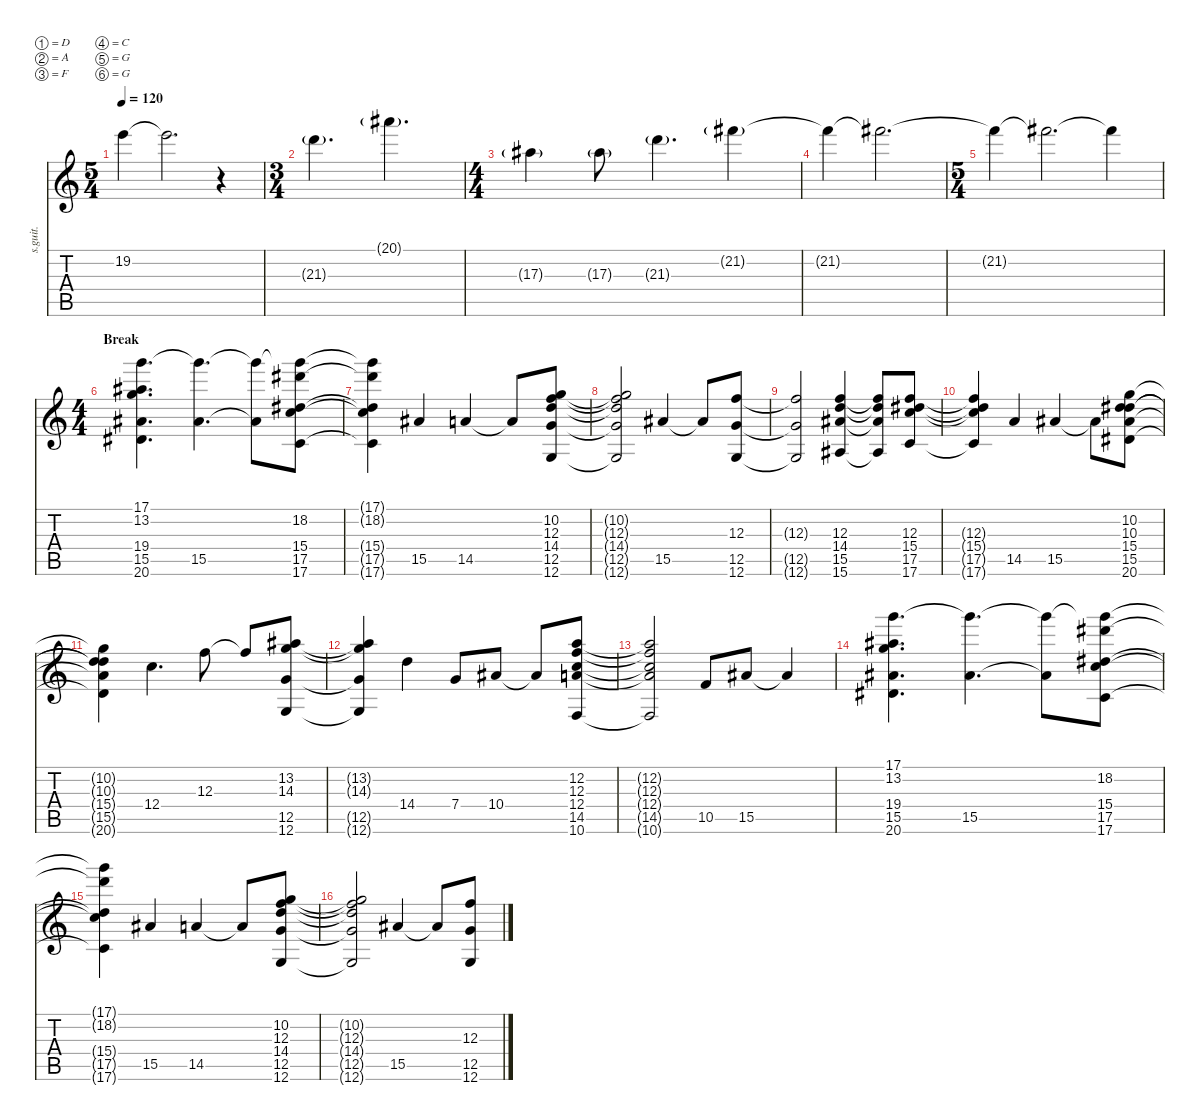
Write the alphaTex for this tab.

\defaultSystemsLayout 4
\hideDynamics
\bracketExtendMode nobrackets
\track ("FX 2" "s.guit.") {instrument stringensemble1}
\staff {score tabs}
\tuning (D4 A3 F3 C3 G2 G1)
\displaytranspose 12
\ts (5 4)
\beaming (8 2 2 2 2)
\tempo 120
\clef g2
\ks c
19.2{t}.4{lyrics (0 "") lyrics (1 "") lyrics (2 "") lyrics (3 "") lyrics (4 "") dy f} 19.2{t}.2{d lyrics (0 "") lyrics (1 "") lyrics (2 "") lyrics (3 "") lyrics (4 "")} r.4 |
\ts (3 4)
\beaming (8 2 2 2 2)
21.3{g}.4{d lyrics (0 "") lyrics (1 "") lyrics (2 "") lyrics (3 "") lyrics (4 "")} 20.1{g acc #}.4{d lyrics (0 "") lyrics (1 "") lyrics (2 "") lyrics (3 "") lyrics (4 "")} |
\ts (4 4)
\beaming (8 2 2 2 2)
17.3{g acc #}.4{lyrics (0 "") lyrics (1 "") lyrics (2 "") lyrics (3 "") lyrics (4 "")} 17.3{g acc #}.8{lyrics (0 "") lyrics (1 "") lyrics (2 "") lyrics (3 "") lyrics (4 "")} 21.3{g}.4{d lyrics (0 "") lyrics (1 "") lyrics (2 "") lyrics (3 "") lyrics (4 "")} 21.2{g acc #}.4{lyrics (0 "") lyrics (1 "") lyrics (2 "") lyrics (3 "") lyrics (4 "")} |
21.2{t acc #}.4{lyrics (0 "") lyrics (1 "") lyrics (2 "") lyrics (3 "") lyrics (4 "") dy mf} 21.2{t acc #}.2{d lyrics (0 "") lyrics (1 "") lyrics (2 "") lyrics (3 "") lyrics (4 "") dy f} |
\ts (5 4)
\beaming (8 2 2 2 2)
21.2{t acc #}.4{lyrics (0 "") lyrics (1 "") lyrics (2 "") lyrics (3 "") lyrics (4 "")} 21.2{t acc #}.2{d lyrics (0 "") lyrics (1 "") lyrics (2 "") lyrics (3 "") lyrics (4 "")} 21.2{t acc #}.4{lyrics (0 "") lyrics (1 "") lyrics (2 "") lyrics (3 "") lyrics (4 "")} |
\ts (4 4)
\beaming (8 2 2 2 2)
\section ("" "Break")
(17.1 13.2{acc #} 19.4 15.5{acc #} 20.6{acc #}).4{d lyrics (0 "") lyrics (1 "") lyrics (2 "") lyrics (3 "") lyrics (4 "")} (17.1{t} 15.5{acc #}).4{d lyrics (0 "") lyrics (1 "") lyrics (2 "") lyrics (3 "") lyrics (4 "")} (17.1{t} 15.5{t acc #}).8{lyrics (0 "") lyrics (1 "") lyrics (2 "") lyrics (3 "") lyrics (4 "")} (17.1{t} 18.2{acc #} 15.4{acc #} 17.5 17.6).8{lyrics (0 "") lyrics (1 "") lyrics (2 "") lyrics (3 "") lyrics (4 "")} |
(17.1{t} 18.2{t acc #} 15.4{t acc #} 17.5{t} 17.6{t}).4{lyrics (0 "") lyrics (1 "") lyrics (2 "") lyrics (3 "") lyrics (4 "")} 15.5{acc #}.4{lyrics (0 "") lyrics (1 "") lyrics (2 "") lyrics (3 "") lyrics (4 "")} 14.5.4{lyrics (0 "") lyrics (1 "") lyrics (2 "") lyrics (3 "") lyrics (4 "")} 14.5{t}.8{lyrics (0 "") lyrics (1 "") lyrics (2 "") lyrics (3 "") lyrics (4 "")} (10.2 12.3 14.4 12.5 12.6).8{lyrics (0 "") lyrics (1 "") lyrics (2 "") lyrics (3 "") lyrics (4 "")} |
(10.2{t} 12.3{t} 14.4{t} 12.5{t} 12.6{t}).2{lyrics (0 "") lyrics (1 "") lyrics (2 "") lyrics (3 "") lyrics (4 "")} 15.5{acc #}.4{lyrics (0 "") lyrics (1 "") lyrics (2 "") lyrics (3 "") lyrics (4 "")} 15.5{t acc #}.8{lyrics (0 "") lyrics (1 "") lyrics (2 "") lyrics (3 "") lyrics (4 "")} (12.3 12.5 12.6).8{lyrics (0 "") lyrics (1 "") lyrics (2 "") lyrics (3 "") lyrics (4 "")} |
(12.3{t} 12.5{t} 12.6{t}).2{lyrics (0 "") lyrics (1 "") lyrics (2 "") lyrics (3 "") lyrics (4 "")} (12.3 14.4 15.5{acc #} 15.6{acc #}).4{lyrics (0 "") lyrics (1 "") lyrics (2 "") lyrics (3 "") lyrics (4 "")} (12.3{t} 14.4{t} 15.5{t acc #} 15.6{t acc #}).8{lyrics (0 "") lyrics (1 "") lyrics (2 "") lyrics (3 "") lyrics (4 "")} (12.3 15.4{acc #} 17.5 17.6).8{lyrics (0 "") lyrics (1 "") lyrics (2 "") lyrics (3 "") lyrics (4 "")} |
(12.3{t} 15.4{t acc #} 17.5{t} 17.6{t}).4{lyrics (0 "") lyrics (1 "") lyrics (2 "") lyrics (3 "") lyrics (4 "")} 14.5.4{lyrics (0 "") lyrics (1 "") lyrics (2 "") lyrics (3 "") lyrics (4 "")} 15.5{acc #}.4{lyrics (0 "") lyrics (1 "") lyrics (2 "") lyrics (3 "") lyrics (4 "")} 15.5{t acc #}.8{lyrics (0 "") lyrics (1 "") lyrics (2 "") lyrics (3 "") lyrics (4 "")} (10.2 10.3{acc #} 15.4{acc #} 15.5{acc #} 20.6{acc #}).8{lyrics (0 "") lyrics (1 "") lyrics (2 "") lyrics (3 "") lyrics (4 "")} |
(10.2{t} 10.3{t acc #} 15.4{t acc #} 15.5{t acc #} 20.6{t acc #}).4{lyrics (0 "") lyrics (1 "") lyrics (2 "") lyrics (3 "") lyrics (4 "")} 12.4.4{d lyrics (0 "") lyrics (1 "") lyrics (2 "") lyrics (3 "") lyrics (4 "")} 12.3.8{lyrics (0 "") lyrics (1 "") lyrics (2 "") lyrics (3 "") lyrics (4 "")} 12.3{t}.8{lyrics (0 "") lyrics (1 "") lyrics (2 "") lyrics (3 "") lyrics (4 "")} (13.2{acc #} 14.3 12.5 12.6).8{lyrics (0 "") lyrics (1 "") lyrics (2 "") lyrics (3 "") lyrics (4 "")} |
(13.2{t acc #} 14.3{t} 12.5{t} 12.6{t}).4{lyrics (0 "") lyrics (1 "") lyrics (2 "") lyrics (3 "") lyrics (4 "")} 14.4.4{lyrics (0 "") lyrics (1 "") lyrics (2 "") lyrics (3 "") lyrics (4 "")} 7.4.8{lyrics (0 "") lyrics (1 "") lyrics (2 "") lyrics (3 "") lyrics (4 "")} 10.4{acc #}.8{lyrics (0 "") lyrics (1 "") lyrics (2 "") lyrics (3 "") lyrics (4 "")} 10.4{t acc #}.8{lyrics (0 "") lyrics (1 "") lyrics (2 "") lyrics (3 "") lyrics (4 "")} (12.2 12.3 12.4 14.5 10.6).8{lyrics (0 "") lyrics (1 "") lyrics (2 "") lyrics (3 "") lyrics (4 "")} |
(12.2{t} 12.3{t} 12.4{t} 14.5{t} 10.6{t}).2{lyrics (0 "") lyrics (1 "") lyrics (2 "") lyrics (3 "") lyrics (4 "")} 10.5.8{lyrics (0 "") lyrics (1 "") lyrics (2 "") lyrics (3 "") lyrics (4 "")} 15.5{acc #}.8{lyrics (0 "") lyrics (1 "") lyrics (2 "") lyrics (3 "") lyrics (4 "")} 15.5{t acc #}.4{lyrics (0 "") lyrics (1 "") lyrics (2 "") lyrics (3 "") lyrics (4 "")} |
(17.1 13.2{acc #} 19.4 15.5{acc #} 20.6{acc #}).4{d lyrics (0 "") lyrics (1 "") lyrics (2 "") lyrics (3 "") lyrics (4 "")} (17.1{t} 15.5{acc #}).4{d lyrics (0 "") lyrics (1 "") lyrics (2 "") lyrics (3 "") lyrics (4 "")} (17.1{t} 15.5{t acc #}).8{lyrics (0 "") lyrics (1 "") lyrics (2 "") lyrics (3 "") lyrics (4 "")} (17.1{t} 18.2{acc #} 15.4{acc #} 17.5 17.6).8{lyrics (0 "") lyrics (1 "") lyrics (2 "") lyrics (3 "") lyrics (4 "")} |
(17.1{t} 18.2{t acc #} 15.4{t acc #} 17.5{t} 17.6{t}).4{lyrics (0 "") lyrics (1 "") lyrics (2 "") lyrics (3 "") lyrics (4 "")} 15.5{acc #}.4{lyrics (0 "") lyrics (1 "") lyrics (2 "") lyrics (3 "") lyrics (4 "")} 14.5.4{lyrics (0 "") lyrics (1 "") lyrics (2 "") lyrics (3 "") lyrics (4 "")} 14.5{t}.8{lyrics (0 "") lyrics (1 "") lyrics (2 "") lyrics (3 "") lyrics (4 "")} (10.2 12.3 14.4 12.5 12.6).8{lyrics (0 "") lyrics (1 "") lyrics (2 "") lyrics (3 "") lyrics (4 "")} |
(10.2{t} 12.3{t} 14.4{t} 12.5{t} 12.6{t}).2{lyrics (0 "") lyrics (1 "") lyrics (2 "") lyrics (3 "") lyrics (4 "")} 15.5{acc #}.4{lyrics (0 "") lyrics (1 "") lyrics (2 "") lyrics (3 "") lyrics (4 "")} 15.5{t acc #}.8{lyrics (0 "") lyrics (1 "") lyrics (2 "") lyrics (3 "") lyrics (4 "")} (12.3 12.5 12.6).8{lyrics (0 "") lyrics (1 "") lyrics (2 "") lyrics (3 "") lyrics (4 "")}
